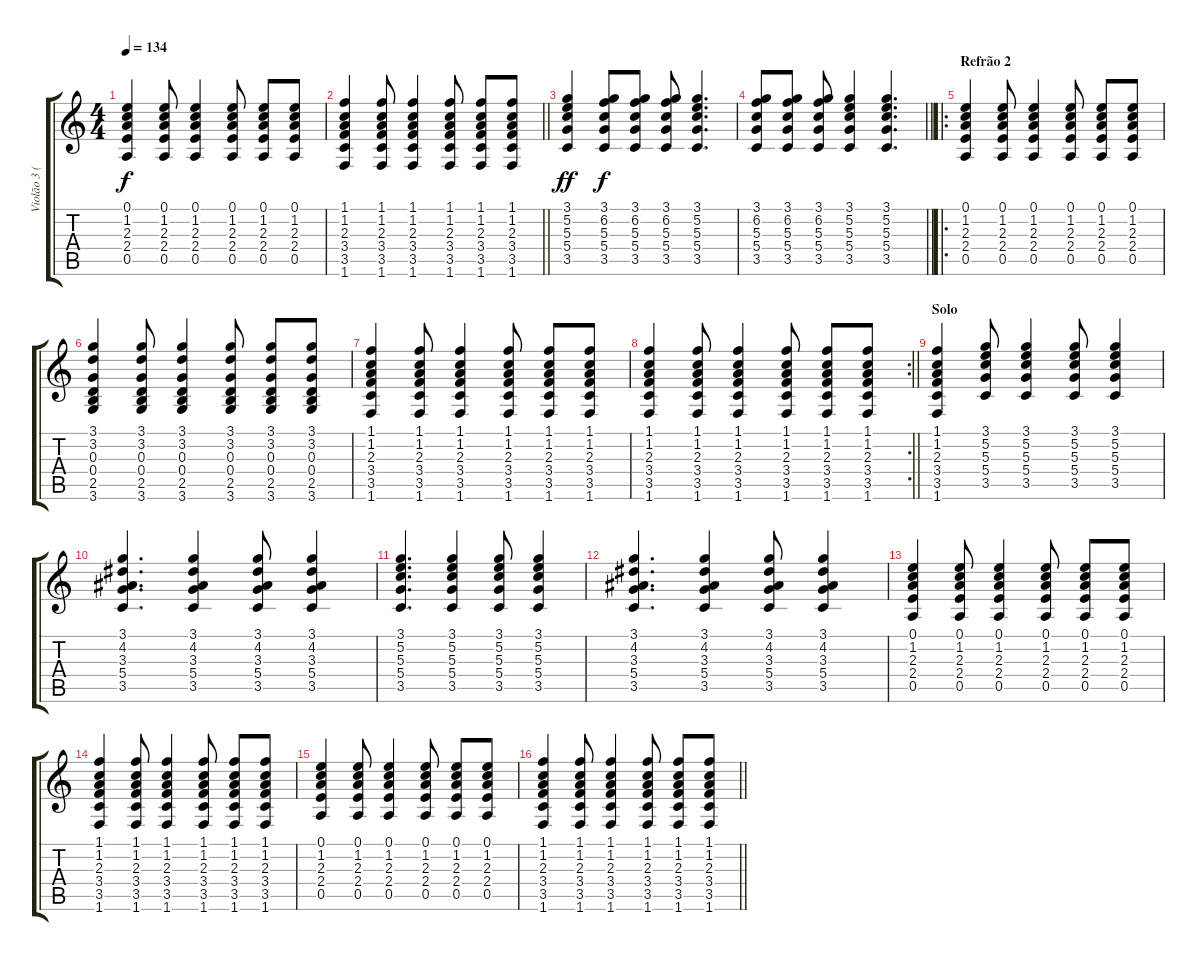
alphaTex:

\track ("Violão 3 (Marcelo Sussekid)" "Violão 3 (") {instrument acousticguitarnylon}
\staff {score tabs}
\tuning (E4 B3 G3 D3 A2 E2) {hide}
\ts (4 4)
\tempo 134
\clef g2
\ks c
(0.1 1.2 2.3 2.4 0.5).4{dy f} (0.1 1.2 2.3 2.4 0.5).8 (0.1 1.2 2.3 2.4 0.5).4 (0.1 1.2 2.3 2.4 0.5).8 (0.1 1.2 2.3 2.4 0.5).8 (0.1 1.2 2.3 2.4 0.5).8 |
\barLineRight lightlight
(1.1 1.2 2.3 3.4 3.5 1.6).4 (1.1 1.2 2.3 3.4 3.5 1.6).8 (1.1 1.2 2.3 3.4 3.5 1.6).4 (1.1 1.2 2.3 3.4 3.5 1.6).8 (1.1 1.2 2.3 3.4 3.5 1.6).8 (1.1 1.2 2.3 3.4 3.5 1.6).8 |
(3.1 5.2 5.3 5.4 3.5).4{dy ff} (3.1 6.2 5.3 5.4 3.5).8{dy f} (3.1 6.2 5.3 5.4 3.5).8 (3.1 6.2 5.3 5.4 3.5).8 (3.1 5.2 5.3 5.4 3.5).4{d} |
\barLineRight lightlight
(3.1 6.2 5.3 5.4 3.5).8 (3.1 6.2 5.3 5.4 3.5).8 (3.1 6.2 5.3 5.4 3.5).8 (3.1 5.2 5.3 5.4 3.5).4 (3.1 5.2 5.3 5.4 3.5).4{d} |
\ro
\section ("" "Refrão 2")
(0.1 1.2 2.3 2.4 0.5).4 (0.1 1.2 2.3 2.4 0.5).8 (0.1 1.2 2.3 2.4 0.5).4 (0.1 1.2 2.3 2.4 0.5).8 (0.1 1.2 2.3 2.4 0.5).8 (0.1 1.2 2.3 2.4 0.5).8 |
(3.1 3.2 0.3 0.4 2.5 3.6).4 (3.1 3.2 0.3 0.4 2.5 3.6).8 (3.1 3.2 0.3 0.4 2.5 3.6).4 (3.1 3.2 0.3 0.4 2.5 3.6).8 (3.1 3.2 0.3 0.4 2.5 3.6).8 (3.1 3.2 0.3 0.4 2.5 3.6).8 |
(1.1 1.2 2.3 3.4 3.5 1.6).4 (1.1 1.2 2.3 3.4 3.5 1.6).8 (1.1 1.2 2.3 3.4 3.5 1.6).4 (1.1 1.2 2.3 3.4 3.5 1.6).8 (1.1 1.2 2.3 3.4 3.5 1.6).8 (1.1 1.2 2.3 3.4 3.5 1.6).8 |
\rc 2
\barLineRight lightlight
(1.1 1.2 2.3 3.4 3.5 1.6).4 (1.1 1.2 2.3 3.4 3.5 1.6).8 (1.1 1.2 2.3 3.4 3.5 1.6).4 (1.1 1.2 2.3 3.4 3.5 1.6).8 (1.1 1.2 2.3 3.4 3.5 1.6).8 (1.1 1.2 2.3 3.4 3.5 1.6).8 |
\section ("" "Solo")
(1.1 1.2 2.3 3.4 3.5 1.6).4 (3.1 5.2 5.3 5.4 3.5).8 (3.1 5.2 5.3 5.4 3.5).4 (3.1 5.2 5.3 5.4 3.5).8 (3.1 5.2 5.3 5.4 3.5).4 |
(3.1 4.2 3.3 5.4 3.5).4{d} (3.1 4.2 3.3 5.4 3.5).4 (3.1 4.2 3.3 5.4 3.5).8 (3.1 4.2 3.3 5.4 3.5).4 |
(3.1 5.2 5.3 5.4 3.5).4{d} (3.1 5.2 5.3 5.4 3.5).4 (3.1 5.2 5.3 5.4 3.5).8 (3.1 5.2 5.3 5.4 3.5).4 |
(3.1 4.2 3.3 5.4 3.5).4{d} (3.1 4.2 3.3 5.4 3.5).4 (3.1 4.2 3.3 5.4 3.5).8 (3.1 4.2 3.3 5.4 3.5).4 |
(0.1 1.2 2.3 2.4 0.5).4 (0.1 1.2 2.3 2.4 0.5).8 (0.1 1.2 2.3 2.4 0.5).4 (0.1 1.2 2.3 2.4 0.5).8 (0.1 1.2 2.3 2.4 0.5).8 (0.1 1.2 2.3 2.4 0.5).8 |
(1.1 1.2 2.3 3.4 3.5 1.6).4 (1.1 1.2 2.3 3.4 3.5 1.6).8 (1.1 1.2 2.3 3.4 3.5 1.6).4 (1.1 1.2 2.3 3.4 3.5 1.6).8 (1.1 1.2 2.3 3.4 3.5 1.6).8 (1.1 1.2 2.3 3.4 3.5 1.6).8 |
(0.1 1.2 2.3 2.4 0.5).4 (0.1 1.2 2.3 2.4 0.5).8 (0.1 1.2 2.3 2.4 0.5).4 (0.1 1.2 2.3 2.4 0.5).8 (0.1 1.2 2.3 2.4 0.5).8 (0.1 1.2 2.3 2.4 0.5).8 |
\barLineRight lightlight
(1.1 1.2 2.3 3.4 3.5 1.6).4 (1.1 1.2 2.3 3.4 3.5 1.6).8 (1.1 1.2 2.3 3.4 3.5 1.6).4 (1.1 1.2 2.3 3.4 3.5 1.6).8 (1.1 1.2 2.3 3.4 3.5 1.6).8 (1.1 1.2 2.3 3.4 3.5 1.6).8
